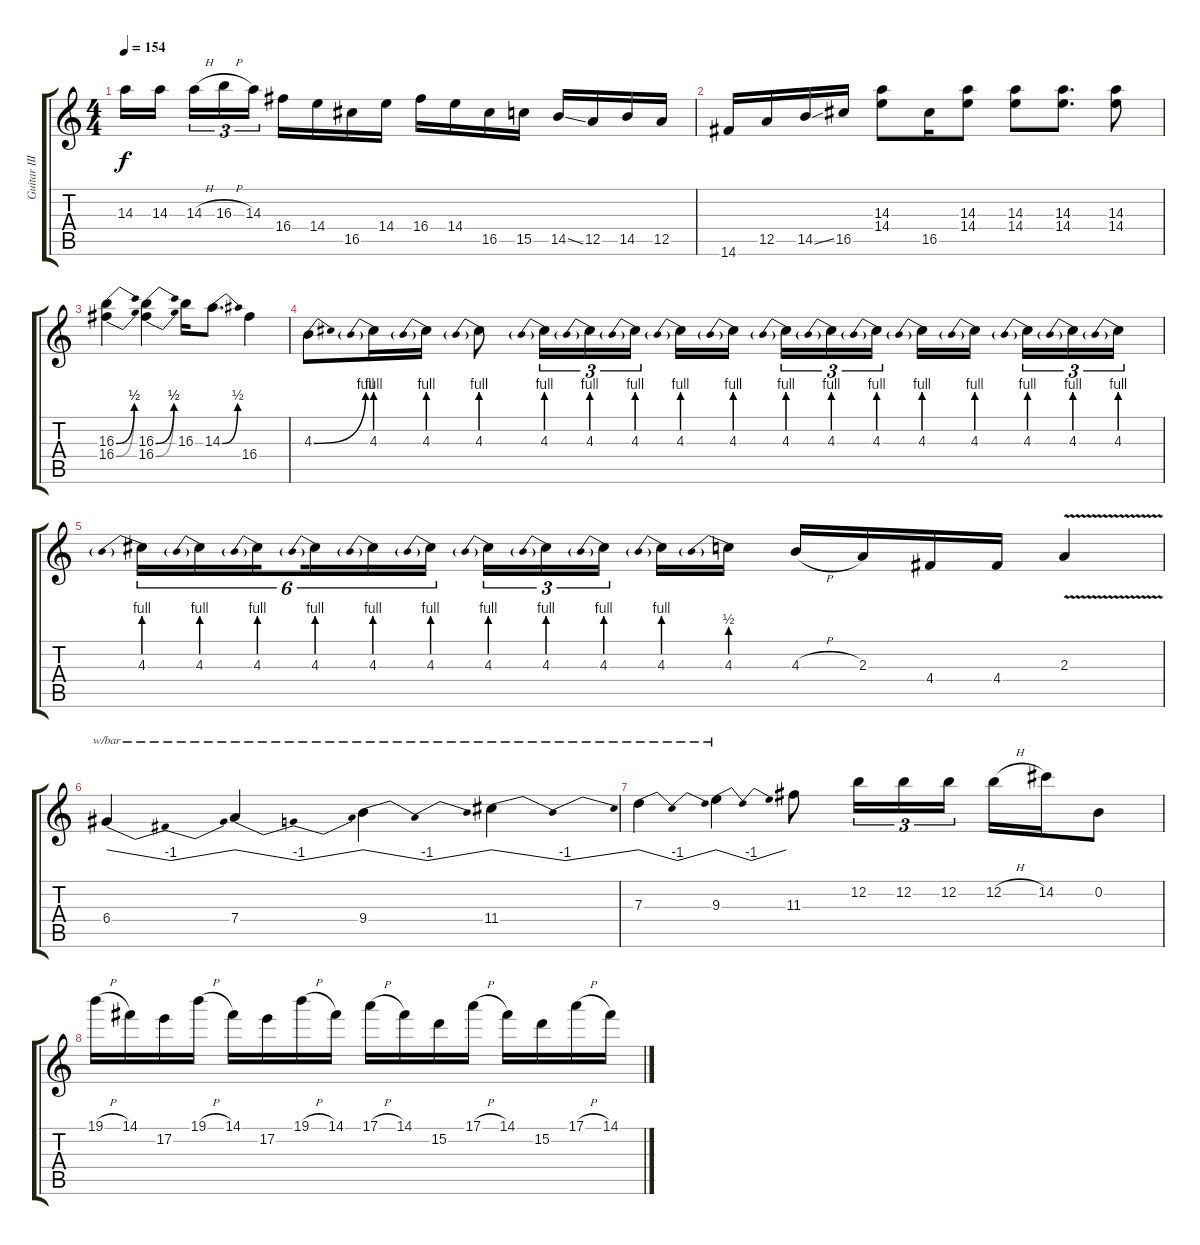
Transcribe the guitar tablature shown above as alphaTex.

\track ("Guitar III" "Guitar III") {instrument overdrivenguitar}
\staff {score tabs}
\tuning (E4 B3 G3 D3 A2 E2) {hide}
\ts (4 4)
\tempo 154
\clef g2
\ks c
14.3.16{dy f} 14.3.16{beam splitsecondary} 14.3{h}.16{tu (3 2)} 16.3{h}.16{tu (3 2)} 14.3.16{tu (3 2)} 16.4.16 14.4.16 16.5.16 14.4.16 16.4.16 14.4.16 16.5.16 15.5.16 14.5{ss}.16 12.5.16 14.5.16 12.5.16 |
14.6.16 12.5.16 14.5{ss}.16 16.5.16 (14.3 14.4).8 16.5.16 (14.3 14.4).8 (14.3 14.4).8 (14.3 14.4).8{d} (14.3 14.4).8 |
(16.3{be (bend 0 0 60 2)} 16.4{be (bend 0 0 60 2)}).4 (16.3{be (bend 0 0 60 2)} 16.4{be (bend 0 0 60 2)}).4 16.3.16 14.3{be (bend 0 0 60 2)}.8{d} 16.4.4 |
4.3{be (bend 0 0 60 4)}.8 4.3{be (prebend 0 4 60 4)}.16 4.3{be (prebend 0 4 60 4)}.16 4.3{be (prebend 0 4 60 4)}.8 4.3{be (prebend 0 4 60 4)}.16{tu (3 2)} 4.3{be (prebend 0 4 60 4)}.16{tu (3 2)} 4.3{be (prebend 0 4 60 4)}.16{tu (3 2)} 4.3{be (prebend 0 4 60 4)}.16 4.3{be (prebend 0 4 60 4)}.16{beam splitsecondary} 4.3{be (prebend 0 4 60 4)}.16{tu (3 2)} 4.3{be (prebend 0 4 60 4)}.16{tu (3 2)} 4.3{be (prebend 0 4 60 4)}.16{tu (3 2)} 4.3{be (prebend 0 4 60 4)}.16 4.3{be (prebend 0 4 60 4)}.16{beam splitsecondary} 4.3{be (prebend 0 4 60 4)}.16{tu (3 2)} 4.3{be (prebend 0 4 60 4)}.16{tu (3 2)} 4.3{be (prebend 0 4 60 4)}.16{tu (3 2)} |
4.3{be (prebend 0 4 60 4)}.16{tu (6 4)} 4.3{be (prebend 0 4 60 4)}.16{tu (6 4)} 4.3{be (prebend 0 4 60 4)}.16{tu (6 4) beam splitsecondary} 4.3{be (prebend 0 4 60 4)}.16{tu (6 4)} 4.3{be (prebend 0 4 60 4)}.16{tu (6 4)} 4.3{be (prebend 0 4 60 4)}.16{tu (6 4)} 4.3{be (prebend 0 4 60 4)}.16{tu (3 2)} 4.3{be (prebend 0 4 60 4)}.16{tu (3 2)} 4.3{be (prebend 0 4 60 4)}.16{tu (3 2) beam splitsecondary} 4.3{be (prebend 0 4 60 4)}.16 4.3{be (prebend 0 2 60 2)}.16 4.3{h}.16 2.3.16 4.4.16 4.4.16 2.3{v}.4 |
6.4.4{tbe (dip default 0 0 30 -4 60 0)} 7.4.4{tbe (dip default 0 0 30 -4 60 0)} 9.4.4{tbe (dip default 0 0 30 -4 60 0)} 11.4.4{tbe (dip default 0 0 30 -4 60 0)} |
7.3.4{tbe (dip default 0 0 30 -4 60 0)} 9.3.4{tbe (dip default 0 0 30 -4 60 0)} 11.3.8 12.2.16{tu (3 2)} 12.2.16{tu (3 2)} 12.2.16{tu (3 2)} 12.2{h}.16 14.2.16 0.2.8 |
19.1{h}.16 14.1.16 17.2.16 19.1{h}.16 14.1.16 17.2.16 19.1{h}.16 14.1.16 17.1{h}.16 14.1.16 15.2.16 17.1{h}.16 14.1.16 15.2.16 17.1{h}.16 14.1.16
